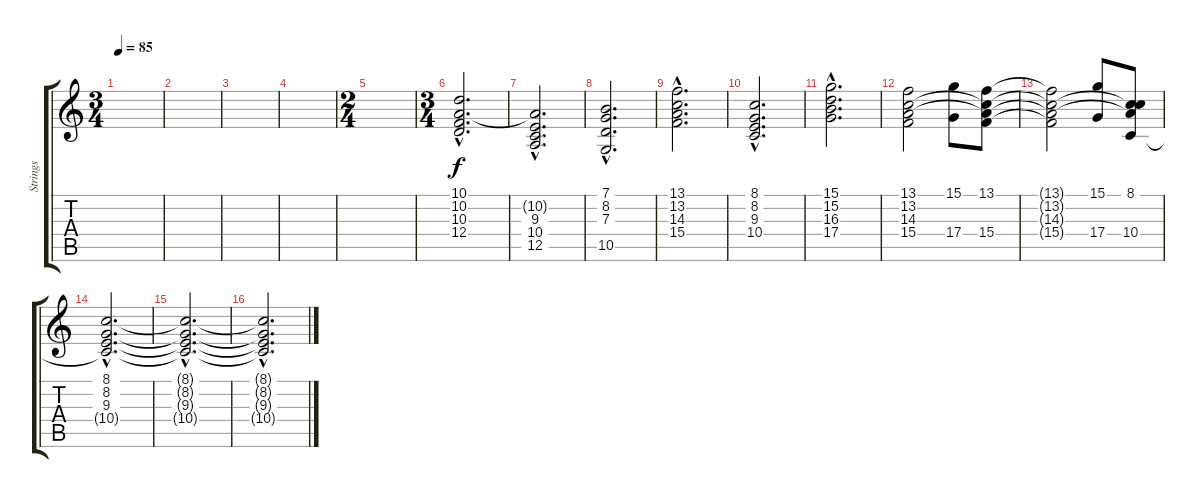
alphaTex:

\track ("Strings" "Strings") {instrument stringensemble1}
\staff {score tabs}
\tuning (E4 B3 G3 D3 A2 E2) {hide}
\ts (3 4)
\tempo 85
\clef g2
\ks c
|
|
|
|
\ts (2 4)
|
\ts (3 4)
(10.1{hac} 10.2{hac} 10.3{hac} 12.4{hac}).2{d} |
(10.2{hac t} 9.3{hac} 10.4{hac} 12.5{hac}).2{d} |
(7.1{hac} 8.2{hac} 7.3{hac} 10.5{hac}).2{d} |
(13.1{hac} 13.2{hac} 14.3{hac} 15.4{hac}).2{d} |
(8.1{hac} 8.2{hac} 9.3{hac} 10.4{hac}).2{d} |
(15.1{hac} 15.2{hac} 16.3{hac} 17.4{hac}).2{d} |
(13.1 13.2 14.3 15.4).2 (15.1 17.4).8 (13.1 13.2{t} 14.3{t} 15.4).8 |
(13.1{t} 13.2{t} 14.3{t} 15.4{t}).2 (15.1 17.4).8 (8.1 13.2{t} 14.3{t} 10.4).8 |
(8.1{hac} 8.2{hac} 9.3{hac} 10.4{hac t}).2{d} |
(8.1{hac t} 8.2{hac t} 9.3{hac t} 10.4{hac t}).2{d} |
(8.1{hac t} 8.2{hac t} 9.3{hac t} 10.4{hac t}).2{d}
